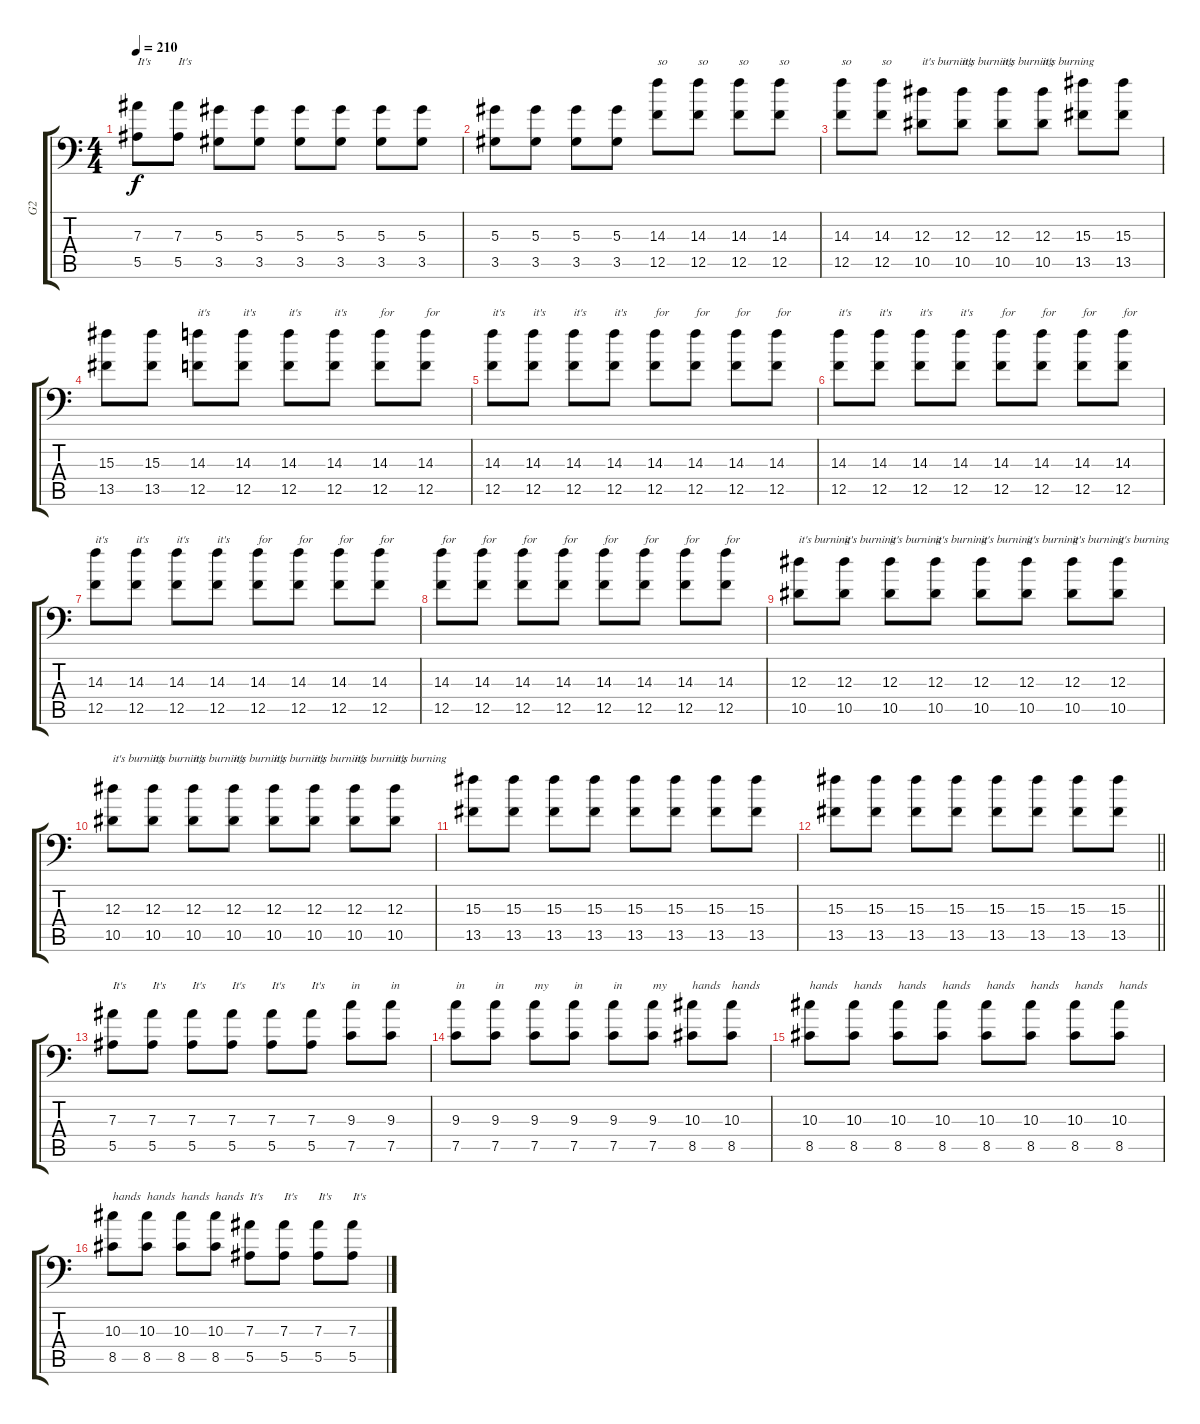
\track ("G2" "G2") {solo instrument distortionguitar}
\staff {score tabs}
\tuning (C4 G3 Eb3 Bb2 F2 Bb1) {hide}
\ts (4 4)
\tempo 210
\clef f4
\ks c
(7.3 5.5).8{txt "It's" dy f} (7.3 5.5).8{txt "It's"} (5.3 3.5).8 (5.3 3.5).8 (5.3 3.5).8 (5.3 3.5).8 (5.3 3.5).8 (5.3 3.5).8 |
(5.3 3.5).8 (5.3 3.5).8 (5.3 3.5).8 (5.3 3.5).8 (14.3 12.5).8{txt "so"} (14.3 12.5).8{txt "so"} (14.3 12.5).8{txt "so"} (14.3 12.5).8{txt "so"} |
(14.3 12.5).8{txt "so"} (14.3 12.5).8{txt "so"} (12.3 10.5).8{txt "it's burning"} (12.3 10.5).8{txt "it's burning"} (12.3 10.5).8{txt "it's burning"} (12.3 10.5).8{txt "it's burning"} (15.3 13.5).8 (15.3 13.5).8 |
(15.3 13.5).8 (15.3 13.5).8 (14.3 12.5).8{txt "it's "} (14.3 12.5).8{txt "it's "} (14.3 12.5).8{txt "it's "} (14.3 12.5).8{txt "it's "} (14.3 12.5).8{txt "for"} (14.3 12.5).8{txt "for"} |
(14.3 12.5).8{txt "it's "} (14.3 12.5).8{txt "it's "} (14.3 12.5).8{txt "it's "} (14.3 12.5).8{txt "it's "} (14.3 12.5).8{txt "for"} (14.3 12.5).8{txt "for"} (14.3 12.5).8{txt "for"} (14.3 12.5).8{txt "for"} |
(14.3 12.5).8{txt "it's "} (14.3 12.5).8{txt "it's "} (14.3 12.5).8{txt "it's "} (14.3 12.5).8{txt "it's "} (14.3 12.5).8{txt "for"} (14.3 12.5).8{txt "for"} (14.3 12.5).8{txt "for"} (14.3 12.5).8{txt "for"} |
(14.3 12.5).8{txt "it's "} (14.3 12.5).8{txt "it's "} (14.3 12.5).8{txt "it's "} (14.3 12.5).8{txt "it's "} (14.3 12.5).8{txt "for"} (14.3 12.5).8{txt "for"} (14.3 12.5).8{txt "for"} (14.3 12.5).8{txt "for"} |
(14.3 12.5).8{txt "for"} (14.3 12.5).8{txt "for"} (14.3 12.5).8{txt "for"} (14.3 12.5).8{txt "for"} (14.3 12.5).8{txt "for"} (14.3 12.5).8{txt "for"} (14.3 12.5).8{txt "for"} (14.3 12.5).8{txt "for"} |
(12.3 10.5).8{txt "it's burning"} (12.3 10.5).8{txt "it's burning"} (12.3 10.5).8{txt "it's burning"} (12.3 10.5).8{txt "it's burning"} (12.3 10.5).8{txt "it's burning"} (12.3 10.5).8{txt "it's burning"} (12.3 10.5).8{txt "it's burning"} (12.3 10.5).8{txt "it's burning"} |
(12.3 10.5).8{txt "it's burning"} (12.3 10.5).8{txt "it's burning"} (12.3 10.5).8{txt "it's burning"} (12.3 10.5).8{txt "it's burning"} (12.3 10.5).8{txt "it's burning"} (12.3 10.5).8{txt "it's burning"} (12.3 10.5).8{txt "it's burning"} (12.3 10.5).8{txt "it's burning"} |
(15.3 13.5).8 (15.3 13.5).8 (15.3 13.5).8 (15.3 13.5).8 (15.3 13.5).8 (15.3 13.5).8 (15.3 13.5).8 (15.3 13.5).8 |
\barLineRight lightlight
(15.3 13.5).8 (15.3 13.5).8 (15.3 13.5).8 (15.3 13.5).8 (15.3 13.5).8 (15.3 13.5).8 (15.3 13.5).8 (15.3 13.5).8 |
(7.3 5.5).8{txt "It's"} (7.3 5.5).8{txt "It's"} (7.3 5.5).8{txt "It's"} (7.3 5.5).8{txt "It's"} (7.3 5.5).8{txt "It's"} (7.3 5.5).8{txt "It's"} (9.3 7.5).8{txt "in"} (9.3 7.5).8{txt "in"} |
(9.3 7.5).8{txt "in"} (9.3 7.5).8{txt "in"} (9.3 7.5).8{txt "my "} (9.3 7.5).8{txt "in"} (9.3 7.5).8{txt "in"} (9.3 7.5).8{txt "my "} (10.3 8.5).8{txt "hands"} (10.3 8.5).8{txt "hands"} |
(10.3 8.5).8{txt "hands"} (10.3 8.5).8{txt "hands"} (10.3 8.5).8{txt "hands"} (10.3 8.5).8{txt "hands"} (10.3 8.5).8{txt "hands"} (10.3 8.5).8{txt "hands"} (10.3 8.5).8{txt "hands"} (10.3 8.5).8{txt "hands"} |
(10.3 8.5).8{txt "hands"} (10.3 8.5).8{txt "hands"} (10.3 8.5).8{txt "hands"} (10.3 8.5).8{txt "hands"} (7.3 5.5).8{txt "It's"} (7.3 5.5).8{txt "It's"} (7.3 5.5).8{txt "It's"} (7.3 5.5).8{txt "It's"}
